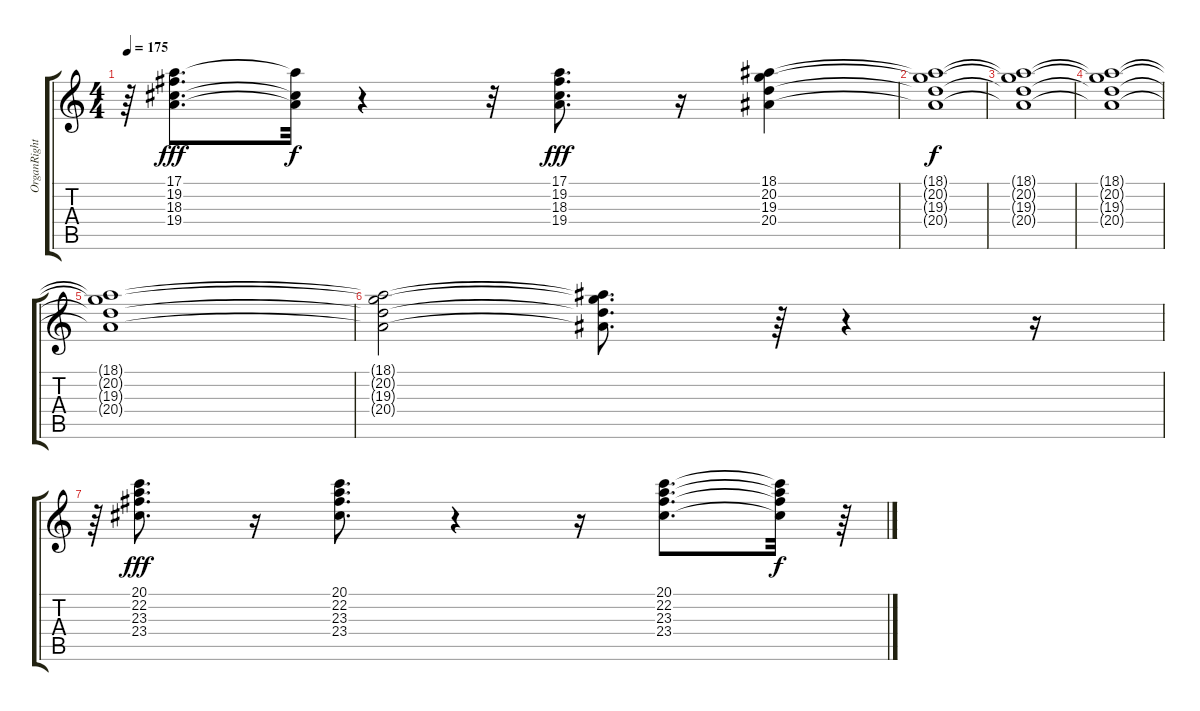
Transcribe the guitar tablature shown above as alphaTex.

\track ("OrganRight" "OrganRight") {instrument rockorgan}
\staff {score tabs}
\tuning (E4 B3 G3 D3 A2 E2) {hide}
\ts (4 4)
\tempo 175
\clef g2
\ks c
r.64{dy fff} (17.1 19.2 18.3 19.4).8{d} (17.1{t} 18.3{t} 19.4{t}).32{dy f} r.4 r.32 (17.1 19.2 18.3 19.4).8{d dy fff} r.16 (18.1 20.2 19.3 20.4).4 |
(18.1{t} 20.2{t} 19.3{t} 20.4{t}).1{dy f} |
(18.1{t} 20.2{t} 19.3{t} 20.4{t}).1 |
(18.1{t} 20.2{t} 19.3{t} 20.4{t}).1 |
(18.1{t} 20.2{t} 19.3{t} 20.4{t}).1 |
(18.1{t} 20.2{t} 19.3{t} 20.4{t}).2 (18.1{t} 20.2{t} 19.3{t} 20.4{t}).8{d} r.64 r.4 r.16 |
r.64 (20.1 22.2 23.3 23.4).8{d dy fff} r.16 (20.1 22.2 23.3 23.4).8{d} r.4 r.16 (20.1 22.2 23.3 23.4).8{d} (20.1{t} 22.2{t} 23.3{t} 23.4{t}).32{dy f} r.64
